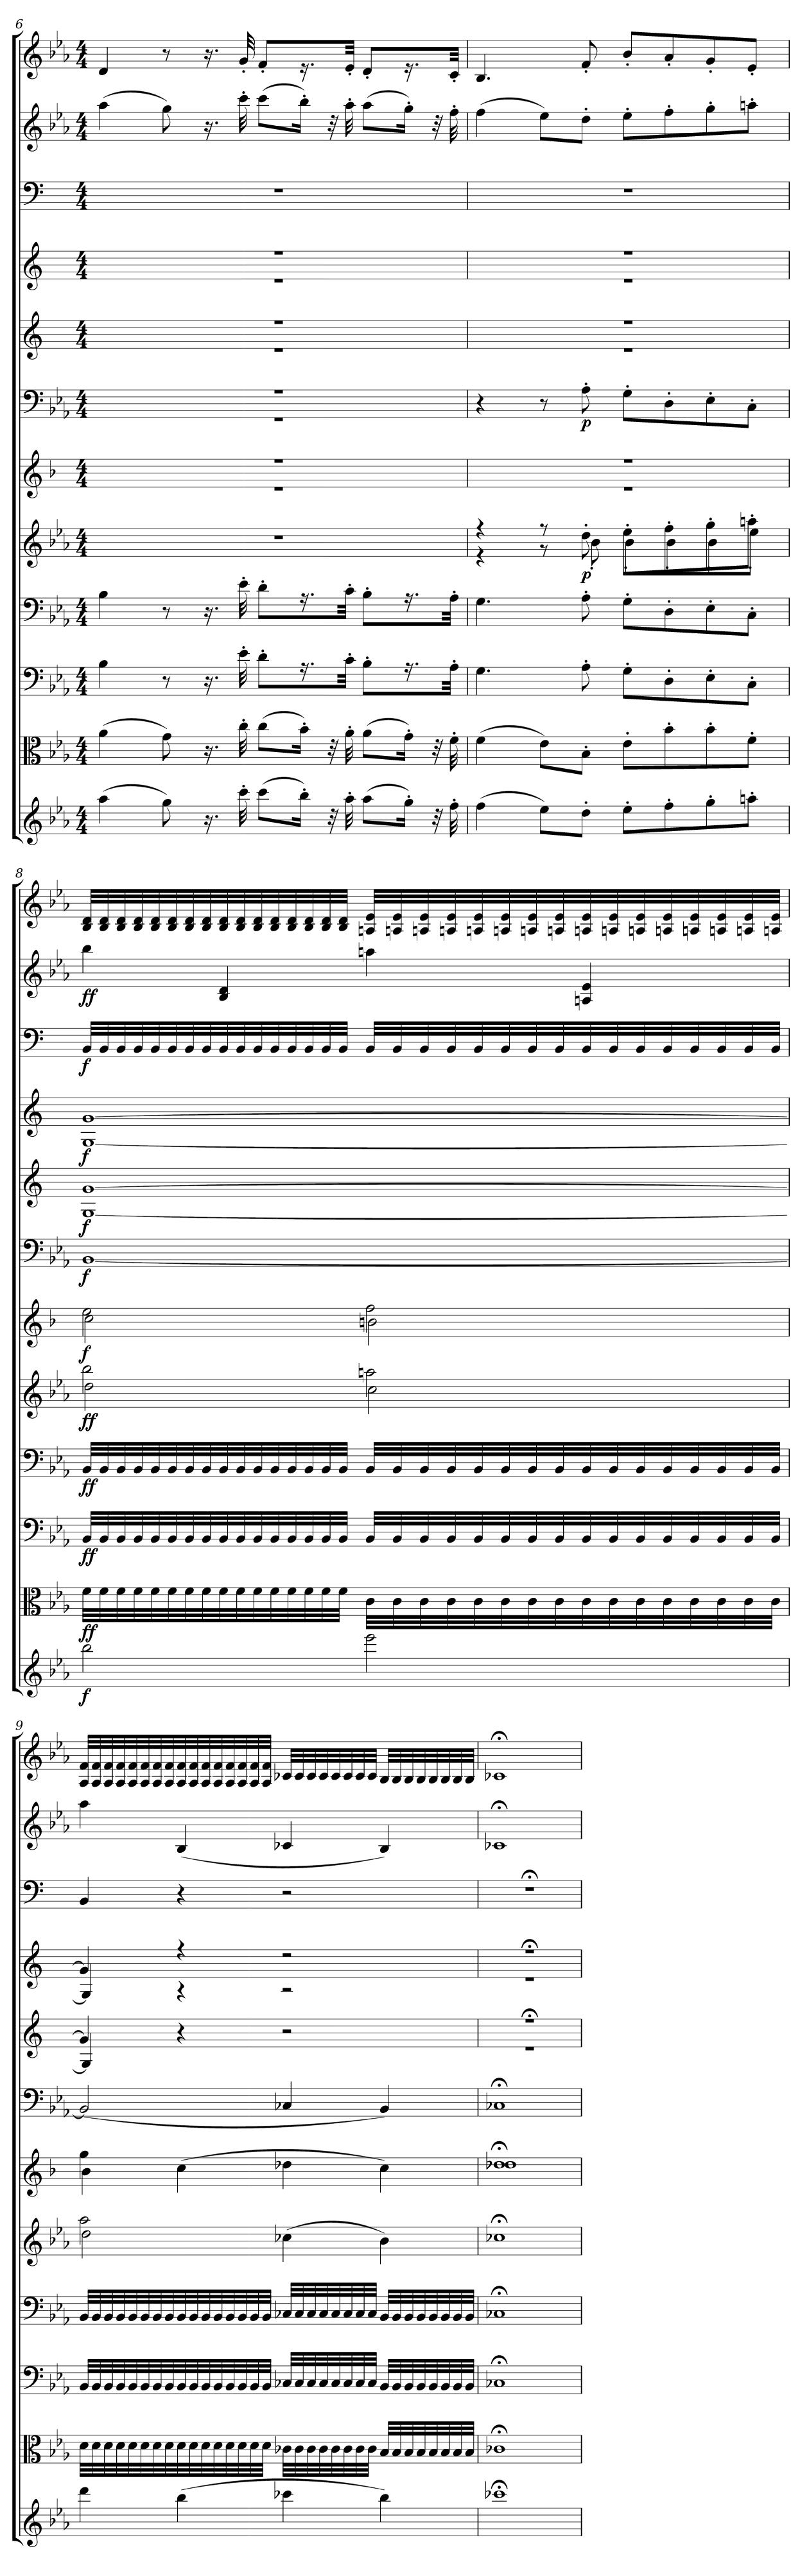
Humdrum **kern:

**kern	**dynam	**kern	**dynam	**kern	**dynam	**kern	**dynam	**kern	**dynam	**kern	**dynam	**kern	**dynam	**kern	**dynam	**kern	**dynam	**kern	**dynam	**kern	**dynam	**kern
*part12	*part12	*part11	*part11	*part10	*part10	*part9	*part9	*part8	*part8	*part7	*part7	*part6	*part6	*part5	*part5	*part4	*part4	*part3	*part3	*part2	*part2	*part1
*staff12	*staff12	*staff11	*staff11	*staff10	*staff10	*staff9	*staff9	*staff8	*staff8	*staff7	*staff7	*staff6	*staff6	*staff5	*staff5	*staff4	*staff4	*staff3	*staff3	*staff2	*staff2	*staff1
*clefG2	*	*clefC3	*	*clefF4	*	*clefF4	*	*clefG2	*	*clefG2	*	*clefF4	*	*clefG2	*	*clefG2	*	*clefF4	*	*clefG2	*	*clefG2
*k[b-e-a-]	*	*k[b-e-a-]	*	*k[b-e-a-]	*	*k[b-e-a-]	*	*k[b-e-a-]	*	*k[b-]	*	*k[b-e-a-]	*	*k[]	*	*k[]	*	*k[]	*	*k[b-e-a-]	*	*k[b-e-a-]
*E-:	*	*E-:	*	*E-:	*	*E-:	*	*E-:	*	*	*	*E-:	*	*	*	*	*	*	*	*E-:	*	*E-:
*M4/4	*	*M4/4	*	*M4/4	*	*M4/4	*	*M4/4	*	*M4/4	*	*M4/4	*	*M4/4	*	*M4/4	*	*M4/4	*	*M4/4	*	*M4/4
=6	=6	=6	=6	=6	=6	=6	=6	=6	=6	=6	=6	=6	=6	=6	=6	=6	=6	=6	=6	=6	=6	=6
*	*	*	*	*	*	*	*	*	*	*^	*	*^	*	*^	*	*^	*	*	*	*	*	*
(4aa-\	.	(4a-\	.	4B-\	.	4B-\	.	1r	.	1r	1r	.	1r	1r	.	1r	1r	.	1r	1r	.	1r	.	(4aa-\	.	4d/
8gg\)	.	8g\)	.	8r	.	8r	.	.	.	.	.	.	.	.	.	.	.	.	.	.	.	.	.	8gg\)	.	8r
16.r	.	16.r	.	16.r	.	16.r	.	.	.	.	.	.	.	.	.	.	.	.	.	.	.	.	.	16.r	.	16.r
32ccc'\	.	32cc'\	.	32e-'\	.	32e-'\	.	.	.	.	.	.	.	.	.	.	.	.	.	.	.	.	.	32ccc'\	.	32g'/
(8ccc\L	.	(8cc\L	.	8d'\L	.	8d'\L	.	.	.	.	.	.	.	.	.	.	.	.	.	.	.	.	.	(8ccc\L	.	8f'/L
16bb-'\Jk)	.	16b-'\Jk)	.	16.r	.	16.r	.	.	.	.	.	.	.	.	.	.	.	.	.	.	.	.	.	16bb-'\Jk)	.	16.r
32r	.	32r	.	.	.	.	.	.	.	.	.	.	.	.	.	.	.	.	.	.	.	.	.	32r	.	.
32aa-'\	.	32a-'\	.	32c'\Jkk	.	32c'\Jkk	.	.	.	.	.	.	.	.	.	.	.	.	.	.	.	.	.	32aa-'\	.	32e-'/Jkk
(8aa-\L	.	(8a-\L	.	8B-'\L	.	8B-'\L	.	.	.	.	.	.	.	.	.	.	.	.	.	.	.	.	.	(8aa-\L	.	8d'/L
16gg'\Jk)	.	16g'\Jk)	.	16.r	.	16.r	.	.	.	.	.	.	.	.	.	.	.	.	.	.	.	.	.	16gg'\Jk)	.	16.r
32r	.	32r	.	.	.	.	.	.	.	.	.	.	.	.	.	.	.	.	.	.	.	.	.	32r	.	.
32ff'\	.	32f'\	.	32A-'\Jkk	.	32A-'\Jkk	.	.	.	.	.	.	.	.	.	.	.	.	.	.	.	.	.	32ff'\	.	32c'/Jkk
*	*	*	*	*	*	*	*	*	*	*	*	*	*v	*v	*	*	*	*	*	*	*	*	*	*	*	*
=7	=7	=7	=7	=7	=7	=7	=7	=7	=7	=7	=7	=7	=7	=7	=7	=7	=7	=7	=7	=7	=7	=7	=7	=7	=7
*	*	*	*	*	*	*	*	*^	*	*	*	*	*	*	*	*	*	*	*	*	*	*	*	*	*
(4ff\	.	(4f\	.	4.G\	.	4.G\	.	4r	4r	.	1r	1r	.	4r	.	1r	1r	.	1r	1r	.	1r	.	(4ff\	.	4.B-/
8ee-\L)	.	8e-\L)	.	.	.	.	.	8r	8r	.	.	.	.	8r	.	.	.	.	.	.	.	.	.	8ee-\L)	.	.
8dd'\J	.	8B-'\J	.	8A-'\	.	8A-'\	.	8dd'\	8b-'\	p	.	.	.	8A-'\	p	.	.	.	.	.	.	.	.	8dd'\J	.	8f'/
8ee-'\L	.	8e-'\L	.	8G'\L	.	8G'\L	.	8ee-'\L	8b-'\L	.	.	.	.	8G'\L	.	.	.	.	.	.	.	.	.	8ee-'\L	.	8b-'/L
8ff'\	.	8b-'\	.	8D'\	.	8D'\	.	8ff'\	8b-'\	.	.	.	.	8D'\	.	.	.	.	.	.	.	.	.	8ff'\	.	8a-'/
8gg'\	.	8b-'\	.	8E-'\	.	8E-'\	.	8gg'\	8b-'\	.	.	.	.	8E-'\	.	.	.	.	.	.	.	.	.	8gg'\	.	8g'/
8aan'\J	.	8f'\J	.	8C'\J	.	8C'\J	.	8aan'\J	8ee-'\J	.	.	.	.	8C'\J	.	.	.	.	.	.	.	.	.	8aan'\J	.	8e-'/J
=8	=8	=8	=8	=8	=8	=8	=8	=8	=8	=8	=8	=8	=8	=8	=8	=8	=8	=8	=8	=8	=8	=8	=8	=8	=8	=8
2bb-\	f	32f\LLL	ff	32BB-/LLL	ff	32BB-/LLL	ff	2bb-\	2dd\	ff	2ee\	2cc\	f	[1BB-/	f	[1g/	[1G/	f	[1g/	[1G/	f	32BB/LLL	f	4bb-\	ff	32B-/ 32d/LLL
.	.	32f\	.	32BB-/	.	32BB-/	.	.	.	.	.	.	.	.	.	.	.	.	.	.	.	32BB/	.	.	.	32B-/ 32d/
.	.	32f\	.	32BB-/	.	32BB-/	.	.	.	.	.	.	.	.	.	.	.	.	.	.	.	32BB/	.	.	.	32B-/ 32d/
.	.	32f\	.	32BB-/	.	32BB-/	.	.	.	.	.	.	.	.	.	.	.	.	.	.	.	32BB/	.	.	.	32B-/ 32d/
.	.	32f\	.	32BB-/	.	32BB-/	.	.	.	.	.	.	.	.	.	.	.	.	.	.	.	32BB/	.	.	.	32B-/ 32d/
.	.	32f\	.	32BB-/	.	32BB-/	.	.	.	.	.	.	.	.	.	.	.	.	.	.	.	32BB/	.	.	.	32B-/ 32d/
.	.	32f\	.	32BB-/	.	32BB-/	.	.	.	.	.	.	.	.	.	.	.	.	.	.	.	32BB/	.	.	.	32B-/ 32d/
.	.	32f\	.	32BB-/	.	32BB-/	.	.	.	.	.	.	.	.	.	.	.	.	.	.	.	32BB/	.	.	.	32B-/ 32d/
.	.	32f\	.	32BB-/	.	32BB-/	.	.	.	.	.	.	.	.	.	.	.	.	.	.	.	32BB/	.	4B-/ 4d/	.	32B-/ 32d/
.	.	32f\	.	32BB-/	.	32BB-/	.	.	.	.	.	.	.	.	.	.	.	.	.	.	.	32BB/	.	.	.	32B-/ 32d/
.	.	32f\	.	32BB-/	.	32BB-/	.	.	.	.	.	.	.	.	.	.	.	.	.	.	.	32BB/	.	.	.	32B-/ 32d/
.	.	32f\	.	32BB-/	.	32BB-/	.	.	.	.	.	.	.	.	.	.	.	.	.	.	.	32BB/	.	.	.	32B-/ 32d/
.	.	32f\	.	32BB-/	.	32BB-/	.	.	.	.	.	.	.	.	.	.	.	.	.	.	.	32BB/	.	.	.	32B-/ 32d/
.	.	32f\	.	32BB-/	.	32BB-/	.	.	.	.	.	.	.	.	.	.	.	.	.	.	.	32BB/	.	.	.	32B-/ 32d/
.	.	32f\	.	32BB-/	.	32BB-/	.	.	.	.	.	.	.	.	.	.	.	.	.	.	.	32BB/	.	.	.	32B-/ 32d/
.	.	32f\JJJ	.	32BB-/JJJ	.	32BB-/JJJ	.	.	.	.	.	.	.	.	.	.	.	.	.	.	.	32BB/JJJ	.	.	.	32B-/ 32d/JJJ
2eee-\	.	32c\LLL	.	32BB-/LLL	.	32BB-/LLL	.	2aan\	2cc\	.	2ff\	2bn\	.	.	.	.	.	.	.	.	.	32BB/LLL	.	4aan\	.	32An/ 32e-/LLL
.	.	32c\	.	32BB-/	.	32BB-/	.	.	.	.	.	.	.	.	.	.	.	.	.	.	.	32BB/	.	.	.	32An/ 32e-/
.	.	32c\	.	32BB-/	.	32BB-/	.	.	.	.	.	.	.	.	.	.	.	.	.	.	.	32BB/	.	.	.	32An/ 32e-/
.	.	32c\	.	32BB-/	.	32BB-/	.	.	.	.	.	.	.	.	.	.	.	.	.	.	.	32BB/	.	.	.	32An/ 32e-/
.	.	32c\	.	32BB-/	.	32BB-/	.	.	.	.	.	.	.	.	.	.	.	.	.	.	.	32BB/	.	.	.	32An/ 32e-/
.	.	32c\	.	32BB-/	.	32BB-/	.	.	.	.	.	.	.	.	.	.	.	.	.	.	.	32BB/	.	.	.	32An/ 32e-/
.	.	32c\	.	32BB-/	.	32BB-/	.	.	.	.	.	.	.	.	.	.	.	.	.	.	.	32BB/	.	.	.	32An/ 32e-/
.	.	32c\	.	32BB-/	.	32BB-/	.	.	.	.	.	.	.	.	.	.	.	.	.	.	.	32BB/	.	.	.	32An/ 32e-/
.	.	32c\	.	32BB-/	.	32BB-/	.	.	.	.	.	.	.	.	.	.	.	.	.	.	.	32BB/	.	4An/ 4e-/	.	32An/ 32e-/
.	.	32c\	.	32BB-/	.	32BB-/	.	.	.	.	.	.	.	.	.	.	.	.	.	.	.	32BB/	.	.	.	32An/ 32e-/
.	.	32c\	.	32BB-/	.	32BB-/	.	.	.	.	.	.	.	.	.	.	.	.	.	.	.	32BB/	.	.	.	32An/ 32e-/
.	.	32c\	.	32BB-/	.	32BB-/	.	.	.	.	.	.	.	.	.	.	.	.	.	.	.	32BB/	.	.	.	32An/ 32e-/
.	.	32c\	.	32BB-/	.	32BB-/	.	.	.	.	.	.	.	.	.	.	.	.	.	.	.	32BB/	.	.	.	32An/ 32e-/
.	.	32c\	.	32BB-/	.	32BB-/	.	.	.	.	.	.	.	.	.	.	.	.	.	.	.	32BB/	.	.	.	32An/ 32e-/
.	.	32c\	.	32BB-/	.	32BB-/	.	.	.	.	.	.	.	.	.	.	.	.	.	.	.	32BB/	.	.	.	32An/ 32e-/
.	.	32c\JJJ	.	32BB-/JJJ	.	32BB-/JJJ	.	.	.	.	.	.	.	.	.	.	.	.	.	.	.	32BB/JJJ	.	.	.	32An/ 32e-/JJJ
=9	=9	=9	=9	=9	=9	=9	=9	=9	=9	=9	=9	=9	=9	=9	=9	=9	=9	=9	=9	=9	=9	=9	=9	=9	=9	=9
4ddd\	.	32d\LLL	.	32BB-/LLL	.	32BB-/LLL	.	2aa-\	2dd\	.	4gg\	4b-\	.	(2BB-/]	.	4g/]	4G/]	.	4g/]	4G/]	.	4BB/	.	4aa-\	.	32A-/ 32f/LLL
.	.	32d\	.	32BB-/	.	32BB-/	.	.	.	.	.	.	.	.	.	.	.	.	.	.	.	.	.	.	.	32A-/ 32f/
.	.	32d\	.	32BB-/	.	32BB-/	.	.	.	.	.	.	.	.	.	.	.	.	.	.	.	.	.	.	.	32A-/ 32f/
.	.	32d\	.	32BB-/	.	32BB-/	.	.	.	.	.	.	.	.	.	.	.	.	.	.	.	.	.	.	.	32A-/ 32f/
.	.	32d\	.	32BB-/	.	32BB-/	.	.	.	.	.	.	.	.	.	.	.	.	.	.	.	.	.	.	.	32A-/ 32f/
.	.	32d\	.	32BB-/	.	32BB-/	.	.	.	.	.	.	.	.	.	.	.	.	.	.	.	.	.	.	.	32A-/ 32f/
.	.	32d\	.	32BB-/	.	32BB-/	.	.	.	.	.	.	.	.	.	.	.	.	.	.	.	.	.	.	.	32A-/ 32f/
.	.	32d\	.	32BB-/	.	32BB-/	.	.	.	.	.	.	.	.	.	.	.	.	.	.	.	.	.	.	.	32A-/ 32f/
(4bb-\	.	32d\	.	32BB-/	.	32BB-/	.	.	.	.	(4cc\	2.ryy	.	.	.	4r	4ryy	.	4r	4r	.	4r	.	(4B-/	.	32A-/ 32f/
.	.	32d\	.	32BB-/	.	32BB-/	.	.	.	.	.	.	.	.	.	.	.	.	.	.	.	.	.	.	.	32A-/ 32f/
.	.	32d\	.	32BB-/	.	32BB-/	.	.	.	.	.	.	.	.	.	.	.	.	.	.	.	.	.	.	.	32A-/ 32f/
.	.	32d\	.	32BB-/	.	32BB-/	.	.	.	.	.	.	.	.	.	.	.	.	.	.	.	.	.	.	.	32A-/ 32f/
.	.	32d\	.	32BB-/	.	32BB-/	.	.	.	.	.	.	.	.	.	.	.	.	.	.	.	.	.	.	.	32A-/ 32f/
.	.	32d\	.	32BB-/	.	32BB-/	.	.	.	.	.	.	.	.	.	.	.	.	.	.	.	.	.	.	.	32A-/ 32f/
.	.	32d\	.	32BB-/	.	32BB-/	.	.	.	.	.	.	.	.	.	.	.	.	.	.	.	.	.	.	.	32A-/ 32f/
.	.	32d\JJJ	.	32BB-/JJJ	.	32BB-/JJJ	.	.	.	.	.	.	.	.	.	.	.	.	.	.	.	.	.	.	.	32A-/ 32f/JJJ
4ccc-X\	.	32c-X\LLL	.	32C-X/LLL	.	32C-X/LLL	.	(4cc-X\	2ryy	.	4dd-X\	.	.	4C-X/	.	2r	2ryy	.	2r	2r	.	2r	.	4c-X/	.	32c-X/LLL
.	.	32c-\	.	32C-/	.	32C-/	.	.	.	.	.	.	.	.	.	.	.	.	.	.	.	.	.	.	.	32c-/
.	.	32c-\	.	32C-/	.	32C-/	.	.	.	.	.	.	.	.	.	.	.	.	.	.	.	.	.	.	.	32c-/
.	.	32c-\	.	32C-/	.	32C-/	.	.	.	.	.	.	.	.	.	.	.	.	.	.	.	.	.	.	.	32c-/
.	.	32c-\	.	32C-/	.	32C-/	.	.	.	.	.	.	.	.	.	.	.	.	.	.	.	.	.	.	.	32c-/
.	.	32c-\	.	32C-/	.	32C-/	.	.	.	.	.	.	.	.	.	.	.	.	.	.	.	.	.	.	.	32c-/
.	.	32c-\	.	32C-/	.	32C-/	.	.	.	.	.	.	.	.	.	.	.	.	.	.	.	.	.	.	.	32c-/
.	.	32c-\JJJ	.	32C-/JJJ	.	32C-/JJJ	.	.	.	.	.	.	.	.	.	.	.	.	.	.	.	.	.	.	.	32c-/JJJ
4bb-\)	.	32B-/LLL	.	32BB-/LLL	.	32BB-/LLL	.	4b-\)	.	.	4cc\)	.	.	4BB-/)	.	.	.	.	.	.	.	.	.	4B-/)	.	32B-/LLL
.	.	32B-/	.	32BB-/	.	32BB-/	.	.	.	.	.	.	.	.	.	.	.	.	.	.	.	.	.	.	.	32B-/
.	.	32B-/	.	32BB-/	.	32BB-/	.	.	.	.	.	.	.	.	.	.	.	.	.	.	.	.	.	.	.	32B-/
.	.	32B-/	.	32BB-/	.	32BB-/	.	.	.	.	.	.	.	.	.	.	.	.	.	.	.	.	.	.	.	32B-/
.	.	32B-/	.	32BB-/	.	32BB-/	.	.	.	.	.	.	.	.	.	.	.	.	.	.	.	.	.	.	.	32B-/
.	.	32B-/	.	32BB-/	.	32BB-/	.	.	.	.	.	.	.	.	.	.	.	.	.	.	.	.	.	.	.	32B-/
.	.	32B-/	.	32BB-/	.	32BB-/	.	.	.	.	.	.	.	.	.	.	.	.	.	.	.	.	.	.	.	32B-/
.	.	32B-/JJJ	.	32BB-/JJJ	.	32BB-/JJJ	.	.	.	.	.	.	.	.	.	.	.	.	.	.	.	.	.	.	.	32B-/JJJ
*	*	*	*	*	*	*	*	*v	*v	*	*	*	*	*	*	*	*	*	*	*	*	*	*	*	*	*
=10	=10	=10	=10	=10	=10	=10	=10	=10	=10	=10	=10	=10	=10	=10	=10	=10	=10	=10	=10	=10	=10	=10	=10	=10	=10
1ccc-X;<\	.	1c-X;<\	.	1C-X;</	.	1C-X;</	.	1cc-X;<\	.	1dd-X;<\	1dd-X\	.	1C-X;</	.	1r;<	1r	.	1r;<	1r	.	1r;<	.	1c-X;</	.	1c-X;</
*	*	*	*	*	*	*	*	*	*	*	*	*	*	*	*v	*v	*	*	*	*	*	*	*	*	*
*	*	*	*	*	*	*	*	*	*	*v	*v	*	*	*	*	*	*v	*v	*	*	*	*	*	*
=	=	=	=	=	=	=	=	=	=	=	=	=	=	=	=	=	=	=	=	=	=	=
*-	*-	*-	*-	*-	*-	*-	*-	*-	*-	*-	*-	*-	*-	*-	*-	*-	*-	*-	*-	*-	*-	*-
